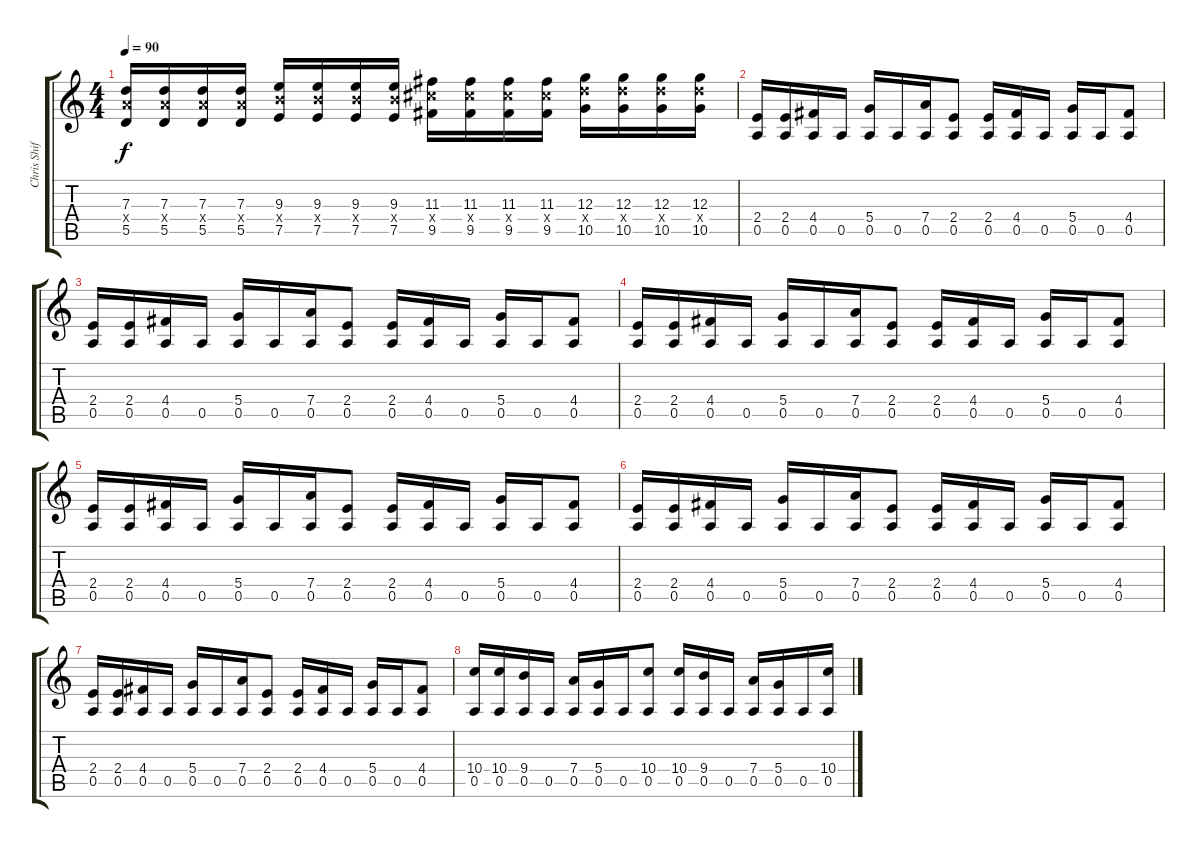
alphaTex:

\track ("Chris Shifflet - Lead Guitar" "Chris Shif") {instrument electricguitarclean}
\staff {score tabs}
\tuning (E4 B3 G3 D3 A2 E2) {hide}
\ts (4 4)
\tempo 90
\clef g2
\ks c
(7.3 7.4{x} 5.5).16{dy f} (7.3 7.4{x} 5.5).16 (7.3 7.4{x} 5.5).16 (7.3 7.4{x} 5.5).16 (9.3 9.4{x} 7.5).16 (9.3 9.4{x} 7.5).16 (9.3 9.4{x} 7.5).16 (9.3 9.4{x} 7.5).16 (11.3 11.4{x} 9.5).16 (11.3 11.4{x} 9.5).16 (11.3 11.4{x} 9.5).16 (11.3 11.4{x} 9.5).16 (12.3 12.4{x} 10.5).16 (12.3 12.4{x} 10.5).16 (12.3 12.4{x} 10.5).16 (12.3 12.4{x} 10.5).16 |
(2.4 0.5).16 (2.4 0.5).16 (4.4 0.5).16 0.5.16 (5.4 0.5).16 0.5.16 (7.4 0.5).16 (2.4 0.5).8 (2.4 0.5).16 (4.4 0.5).16 0.5.16 (5.4 0.5).16 0.5.16 (4.4 0.5).8 |
(2.4 0.5).16 (2.4 0.5).16 (4.4 0.5).16 0.5.16 (5.4 0.5).16 0.5.16 (7.4 0.5).16 (2.4 0.5).8 (2.4 0.5).16 (4.4 0.5).16 0.5.16 (5.4 0.5).16 0.5.16 (4.4 0.5).8 |
(2.4 0.5).16 (2.4 0.5).16 (4.4 0.5).16 0.5.16 (5.4 0.5).16 0.5.16 (7.4 0.5).16 (2.4 0.5).8 (2.4 0.5).16 (4.4 0.5).16 0.5.16 (5.4 0.5).16 0.5.16 (4.4 0.5).8 |
(2.4 0.5).16 (2.4 0.5).16 (4.4 0.5).16 0.5.16 (5.4 0.5).16 0.5.16 (7.4 0.5).16 (2.4 0.5).8 (2.4 0.5).16 (4.4 0.5).16 0.5.16 (5.4 0.5).16 0.5.16 (4.4 0.5).8 |
(2.4 0.5).16 (2.4 0.5).16 (4.4 0.5).16 0.5.16 (5.4 0.5).16 0.5.16 (7.4 0.5).16 (2.4 0.5).8 (2.4 0.5).16 (4.4 0.5).16 0.5.16 (5.4 0.5).16 0.5.16 (4.4 0.5).8 |
(2.4 0.5).16 (2.4 0.5).16 (4.4 0.5).16 0.5.16 (5.4 0.5).16 0.5.16 (7.4 0.5).16 (2.4 0.5).8 (2.4 0.5).16 (4.4 0.5).16 0.5.16 (5.4 0.5).16 0.5.16 (4.4 0.5).8 |
(10.4 0.5).16 (10.4 0.5).16 (9.4 0.5).16 0.5.16 (7.4 0.5).16 (5.4 0.5).16 0.5.16 (10.4 0.5).8 (10.4 0.5).16 (9.4 0.5).16 0.5.16 (7.4 0.5).16 (5.4 0.5).16 0.5.16 (10.4 0.5).16
